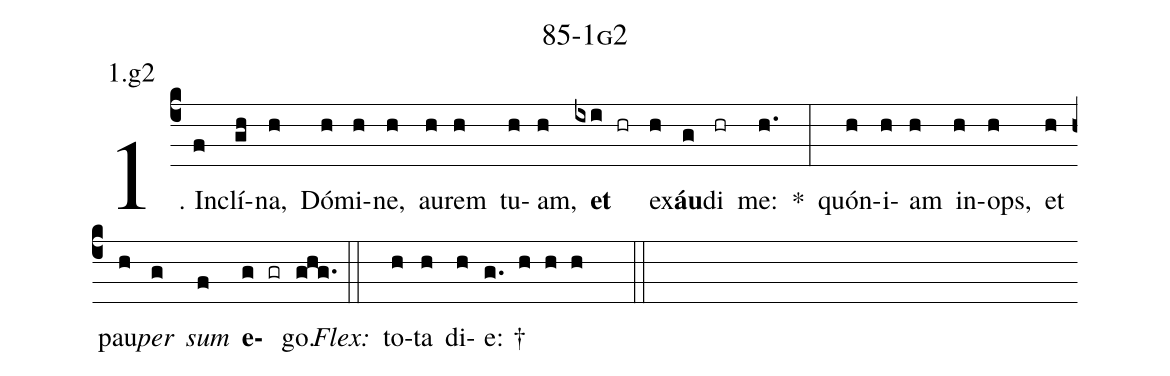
name: 85-1g2;
annotation: 1.g2;
%%
(c4)1. In(f)clí(gh)na,(h) Dó(h)mi(h)ne,(h) au(h)rem(h) tu(h)am,(h) <b>et</b>(ixi hr) ex(h)<b>áu</b>(g)di(hr) me:(h.) *(:) quón(h)i(h)am(h) in(h)ops,(h) et(h) pau(h)<i>per</i>(g) <i>sum</i>(f) <b>e</b>(g gr)go.(ghg.) (::)
<i>Flex:</i>()  to(h)ta(h) di(h)e: †(g. h h h  ::)
